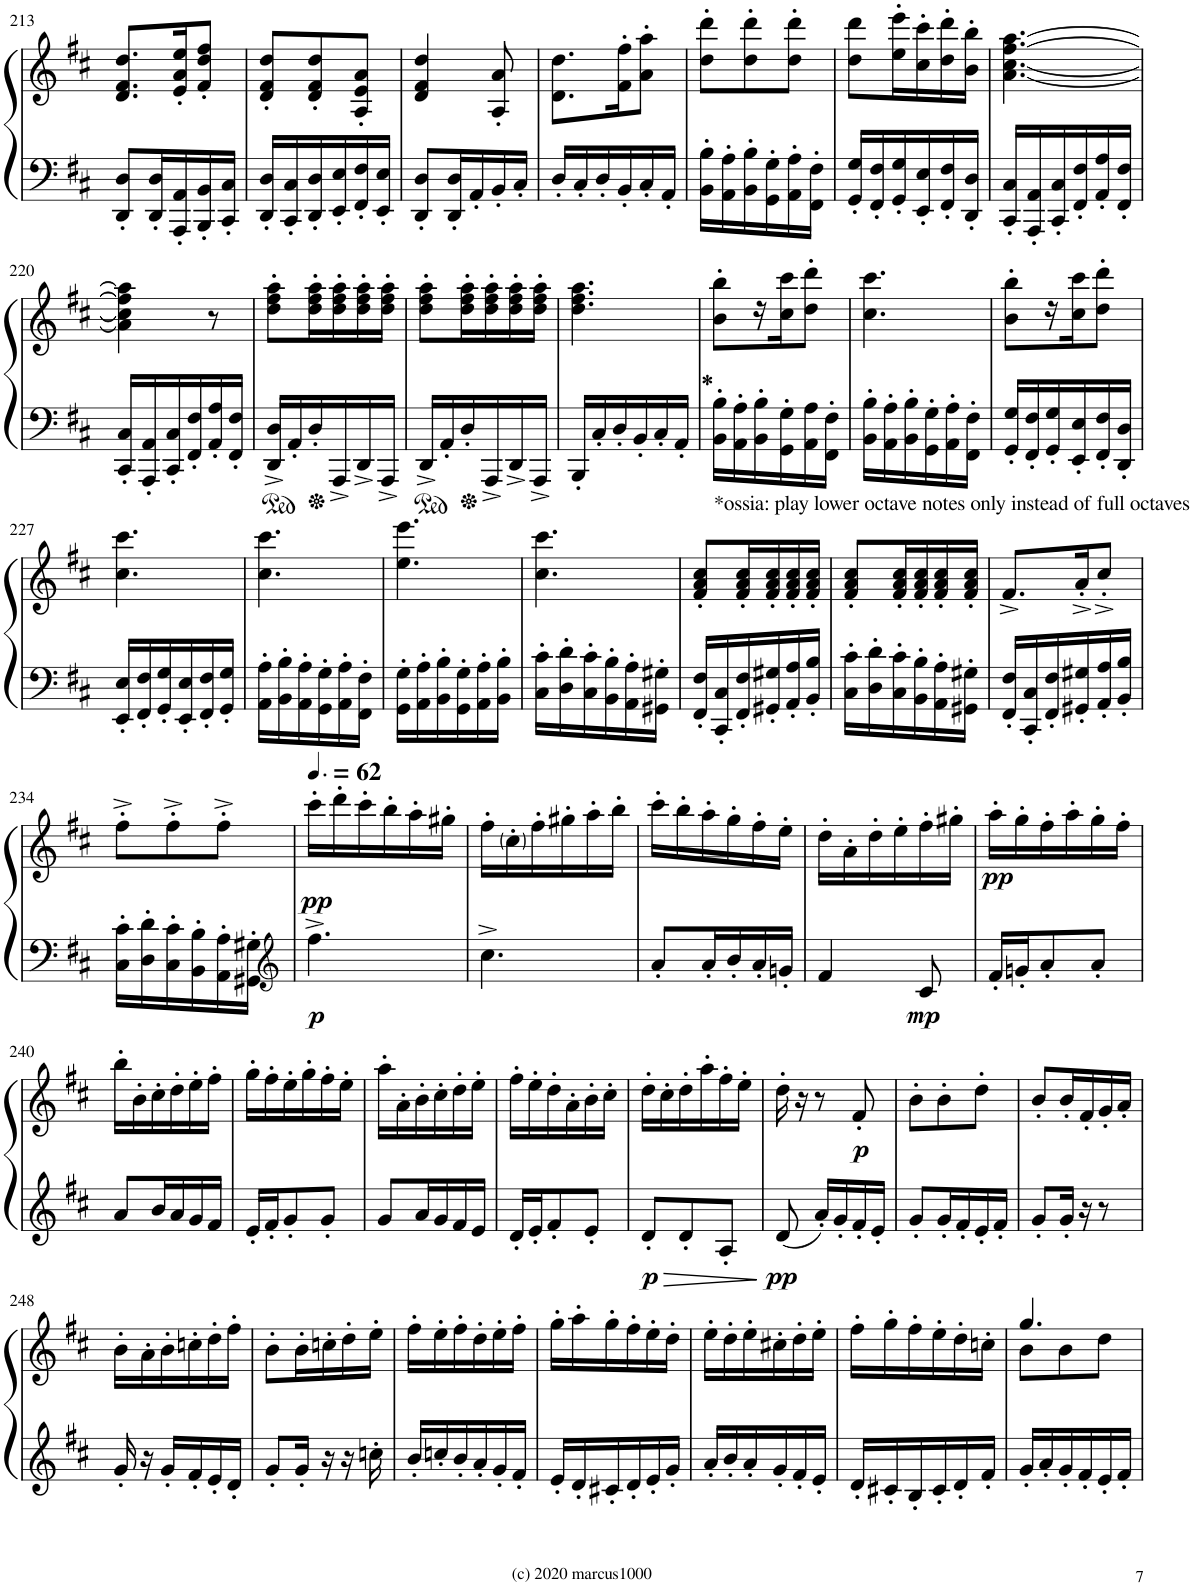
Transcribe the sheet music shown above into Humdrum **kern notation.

**kern	**kern	**dynam
*part1	*part1	*part1
*staff2	*staff1	*staff1/2
*I"Piano	*	*
*I'Pno.	*	*
!!LO:PB:g=z
*clefG2	*clefG2	*
*k[f#c#]	*k[f#c#]	*
*M3/8	*M3/8	*
=213	=213	=213
8DD/' 8D/'L	8.d/ 8.f#/ 8.dd/L	.
16DD/' 16D/'L	.	.
16AAA/' 16AA/'	16e/' 16a/' 16ee/'K	.
16BBB/' 16BB/'	8f#/' 8dd/' 8ff#/'J	.
16CC#/' 16C#/'JJ	.	.
=214	=214	=214
16DD/' 16D/'LL	8d/' 8f#/' 8dd/'L	.
16CC#/' 16C#/'	.	.
16DD/' 16D/'	8d/' 8f#/' 8dd/'	.
16EE/' 16E/'	.	.
16FF#/' 16F#/'	8A/' 8e/' 8a/'J	.
16EE/' 16E/'JJ	.	.
=215	=215	=215
8DD/' 8D/'L	4d/ 4f#/ 4dd/	.
16DD/' 16D/'L	.	.
16AA'/	.	.
16BB'/	8A/' 8a/'	.
16C#'/JJ	.	.
=216	=216	=216
16D'/LL	8.d\ 8.dd\L	.
16C#'/	.	.
16D'/	.	.
16BB'/	16f#\' 16ff#\'K	.
16C#'/	8a\' 8aa\'J	.
16AA'/JJ	.	.
=217	=217	=217
16BB\' 16B\'LL	8dd\' 8ddd\'L	.
16AA\' 16A\'	.	.
16BB\' 16B\'	8dd\' 8ddd\'	.
16GG\' 16G\'	.	.
16AA\' 16A\'	8dd\' 8ddd\'J	.
16FF#\' 16F#\'JJ	.	.
=218	=218	=218
16GG/' 16G/'LL	8dd\ 8ddd\L	.
16FF#/' 16F#/'	.	.
16GG/' 16G/'	16ee\' 16eee\'L	.
16EE/' 16E/'	16cc#\' 16ccc#\'	.
16FF#/' 16F#/'	16dd\' 16ddd\'	.
16DD/' 16D/'JJ	16b\' 16bb\'JJ	.
=219	=219	=219
16CC#/' 16C#/'LL	[4.a\ [<4.cc#\ [4.ff#\ [4.aa\	.
16AAA/' 16AA/'	.	.
16CC#/' 16C#/'	.	.
16FF#/' 16F#/'	.	.
16AA/' 16A/'	.	.
16FF#/' 16F#/'JJ	.	.
!!LO:LB:g=z
=220	=220	=220
16CC#/' 16C#/'LL	4a\] 4cc#\] 4ff#\] 4aa\]	.
16AAA/' 16AA/'	.	.
16CC#/' 16C#/'	.	.
16FF#/' 16F#/'	.	.
16AA/' 16A/'	8r	.
16FF#/' 16F#/'JJ	.	.
=221	=221	=221
16DD/^ 16D/^LL	8dd\' 8ff#\' 8aa\'L	.
16AA'/	.	.
16D'/	16dd\' 16ff#\' 16aa\'L	.
16AAA^/	16dd\' 16ff#\' 16aa\'	.
16DD^/	16dd\' 16ff#\' 16aa\'	.
16AAA^/JJ	16dd\' 16ff#\' 16aa\'JJ	.
=222	=222	=222
16DD^/LL	8dd\' 8ff#\' 8aa\'L	.
16AA'/	.	.
16D'/	16dd\' 16ff#\' 16aa\'L	.
16AAA^/	16dd\' 16ff#\' 16aa\'	.
16DD^/	16dd\' 16ff#\' 16aa\'	.
16AAA^/JJ	16dd\' 16ff#\' 16aa\'JJ	.
=223	=223	=223
16BBB'/LL	4.dd\ 4.ff#\ 4.aa\	.
16C#'/	.	.
16D'/	.	.
16BB'/	.	.
16C#'/	.	.
16AA'/JJ	.	.
=224	=224	=224
!	!LO:TX:b:t=*ossia&colon; play lower octave notes only instead of full octaves	!
!LO:TX:a:B:t=*	!	!
16BB\' 16B\'LL	8b\' 8bb\'L	.
16AA\' 16A\'	.	.
16BB\' 16B\'	16r	.
16GG\' 16G\'	16cc#\ 16ccc#\J	.
16AA\ 16A\	8dd\' 8ddd\'J	.
16FF#\' 16F#\'JJ	.	.
=225	=225	=225
16BB\' 16B\'LL	4.cc#\ 4.ccc#\	.
16AA\' 16A\'	.	.
16BB\' 16B\'	.	.
16GG\' 16G\'	.	.
16AA\' 16A\'	.	.
16FF#\' 16F#\'JJ	.	.
=226	=226	=226
16GG/' 16G/'LL	8b\' 8bb\'L	.
16FF#/' 16F#/'	.	.
16GG/' 16G/'	16r	.
16EE/' 16E/'	16cc#\ 16ccc#\J	.
16FF#/' 16F#/'	8dd\' 8ddd\'J	.
16DD/' 16D/'JJ	.	.
!!LO:LB:g=z
=227	=227	=227
16EE/' 16E/'LL	4.cc#\ 4.ccc#\	.
16FF#/' 16F#/'	.	.
16GG/' 16G/'	.	.
16EE/' 16E/'	.	.
16FF#/' 16F#/'	.	.
16GG/' 16G/'JJ	.	.
=228	=228	=228
16AA\' 16A\'LL	4.cc#\ 4.ccc#\	.
16BB\' 16B\'	.	.
16AA\' 16A\'	.	.
16GG\' 16G\'	.	.
16AA\' 16A\'	.	.
16FF#\' 16F#\'JJ	.	.
=229	=229	=229
16GG\' 16G\'LL	4.ee\ 4.eee\	.
16AA\' 16A\'	.	.
16BB\' 16B\'	.	.
16GG\' 16G\'	.	.
16AA\' 16A\'	.	.
16BB\' 16B\'JJ	.	.
=230	=230	=230
16C#\' 16c#\'LL	4.cc#\ 4.ccc#\	.
16D\' 16d\'	.	.
16C#\' 16c#\'	.	.
16BB\' 16B\'	.	.
16AA\' 16A\'	.	.
16GG#X\' 16G#X\'JJ	.	.
=231	=231	=231
16FF#/' 16F#/'LL	8f#/' 8a/' 8cc#/'L	.
16CC#/' 16C#/'	.	.
16FF#/' 16F#/'	16f#/' 16a/' 16cc#/'L	.
16GG#X/' 16G#X/'	16f#/' 16a/' 16cc#/'	.
16AA/' 16A/'	16f#/' 16a/' 16cc#/'	.
16BB/' 16B/'JJ	16f#/' 16a/' 16cc#/'JJ	.
=232	=232	=232
16C#\' 16c#\'LL	8f#/' 8a/' 8cc#/'L	.
16D\' 16d\'	.	.
16C#\' 16c#\'	16f#/' 16a/' 16cc#/'L	.
16BB\' 16B\'	16f#/' 16a/' 16cc#/'	.
16AA\' 16A\'	16f#/' 16a/' 16cc#/'	.
16GG#X\' 16G#X\'JJ	16f#/' 16a/' 16cc#/'JJ	.
=233	=233	=233
16FF#/' 16F#/'LL	8.f#^/L	.
16CC#/' 16C#/'	.	.
16FF#/' 16F#/'	.	.
16GG#X/' 16G#X/'	16a'^/K	.
16AA/' 16A/'	8cc#'^/J	.
16BB/' 16B/'JJ	.	.
!!LO:LB:g=z
=234	=234	=234
16C#\' 16c#\'LL	8ff#'^\L	.
16D\' 16d\'	.	.
16C#\' 16c#\'	8ff#'^\	.
16BB\' 16B\'	.	.
16AA\' 16A\'	8ff#'^Z\J	.
16GG#X\' 16G#X\'JJ	.	.
=235	=235	=235
*clefG2	*	*
*	*MM93	*
!	!	!LO:DY:b=2
!	!	!LO:DY:n=1:b
4.ff#^\	16ccc#'\LL	p pp
.	16ddd'\	.
.	16ccc#'\	.
.	16bb'\	.
.	16aa'\	.
.	16gg#X'\JJ	.
=236	=236	=236
4.cc#^\	16ff#'\LL	.
.	16cc#'\	.
.	16ff#'\	.
.	16gg#X'\	.
.	16aa'\	.
.	16bb'\JJ	.
=237	=237	=237
8a'/L	16ccc#'\LL	.
.	16bb'\	.
16a'/L	16aa'\	.
16b'/	16gg'\	.
16a'/	16ff#'\	.
16gn'/JJ	16ee'\JJ	.
=238	=238	=238
4f#/	16dd'\LL	.
.	16a'\	.
.	16dd'\	.
.	16ee'\	.
!	!	!LO:DY:b=2
8c#/	16ff#'\	mp
.	16gg#X'\JJ	.
=239	=239	=239
!	!	!LO:DY:b
16f#'/LL	16aa'\LL	pp
16gn'/J	16gg'\	.
8a'/	16ff#'\	.
.	16aa'\	.
8a'/J	16gg'\	.
.	16ff#'\JJ	.
!!LO:LB:g=z
=240	=240	=240
8a/L	16bb'\LL	.
.	16b'\	.
16b/L	16cc#'\	.
16a/	16dd'\	.
16g/	16ee'\	.
16f#/JJ	16ff#'\JJ	.
=241	=241	=241
16e'/LL	16gg'\LL	.
16f#'/J	16ff#'\	.
8g'/	16ee'\	.
.	16gg'\	.
8g'/J	16ff#'\	.
.	16ee'\JJ	.
=242	=242	=242
8g/L	16aa'\LL	.
.	16a'\	.
16a/L	16b'\	.
16g/	16cc#'\	.
16f#/	16dd'\	.
16e/JJ	16ee'\JJ	.
=243	=243	=243
16d'/LL	16ff#'\LL	.
16e'/J	16ee'\	.
8f#'/	16dd'\	.
.	16a'\	.
8e'/J	16b'\	.
.	16cc#'\JJ	.
=244	=244	=244
!	!	!LO:DY:b=2
8d'/L	16dd'\LL	p
.	16cc#'\	.
8d'/	16dd'\	.
.	16aa'\	.
8A'/J	16ff#'\	.
.	16ee'\JJ	.
=245	=245	=245
!	!	!LO:DY:b=2
8d/	16dd'\	pp
.	16r	.
16a'/LL	8r	.
16g'/	.	.
!	!	!LO:DY:b
16f#'/	8f#'/	p
16e'/JJ	.	.
=246	=246	=246
8g'/L	8b'\L	.
16g'/L	8b'\	.
16f#'/	.	.
16e'/	8dd'\J	.
16f#'/JJ	.	.
=247	=247	=247
8g'/L	8b'/L	.
16g'/Jk	16b'/L	.
16r	16f#'/	.
8r	16g'/	.
.	16a'/JJ	.
!!LO:LB:g=z
=248	=248	=248
16g'/	16b'\LL	.
16r	16a'\	.
16g'/LL	16b'\	.
16f#'/	16ccn'\	.
16e'/	16dd'\	.
16d'/JJ	16ff#'\JJ	.
=249	=249	=249
8g'/L	8b'\L	.
16g'/Jk	16b'\L	.
16r	16ccn'\	.
16r	16dd'\	.
16ccn'\	16ee'\JJ	.
=250	=250	=250
16b'/LL	16ff#'\LL	.
16ccn'/	16ee'\	.
16b'/	16ff#'\	.
16a'/	16dd'\	.
16g'/	16ee'\	.
16f#'/JJ	16ff#'\JJ	.
=251	=251	=251
16e'/LL	16gg'\LL	.
16d'/	16aa'\	.
16c#X'/	16gg'\	.
16d'/	16ff#'\	.
16e'/	16ee'\	.
16g'/JJ	16dd'\JJ	.
=252	=252	=252
16a'/LL	16ee'\LL	.
16b'/	16dd'\	.
16a'/	16ee'\	.
16g'/	16cc#X'\	.
16f#'/	16dd'\	.
16e'/JJ	16ee'\JJ	.
=253	=253	=253
16d'/LL	16ff#'\LL	.
16c#X'/	16gg'\	.
16B'/	16ff#'\	.
16c#'/	16ee'\	.
16d'/	16dd'\	.
16f#'/JJ	16ccn'\JJ	.
=254	=254	=254
*	*^	*
16g'/LL	4.gg/	8b\L	.
16a'/	.	.	.
16g'/	.	8b\	.
16f#'/	.	.	.
16e'/	.	8dd\J	.
16f#'/JJ	.	.	.
*	*v	*v	*
=	=	=
*-	*-	*-
